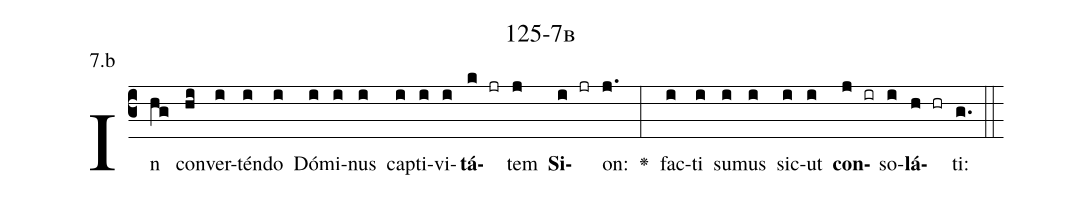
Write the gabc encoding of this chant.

name: 125-7b;
annotation: 7.b;
%%
(c3)In(hg) con(hi)ver(i)tén(i)do(i) Dó(i)mi(i)nus(i) cap(i)ti(i)vi(i)<b>tá</b>(k jr)tem(j) <b>Si</b>(i jr)on:(j.) <v>\greheightstar</v>(:) fac(i)ti(i) su(i)mus(i) sic(i)ut(i) <b>con</b>(j ir)so(i)<b>lá</b>(h hr)ti:(g.) (::)


%E(i) u(i) o(j) u(i) a(h) e.(g.) (::)
